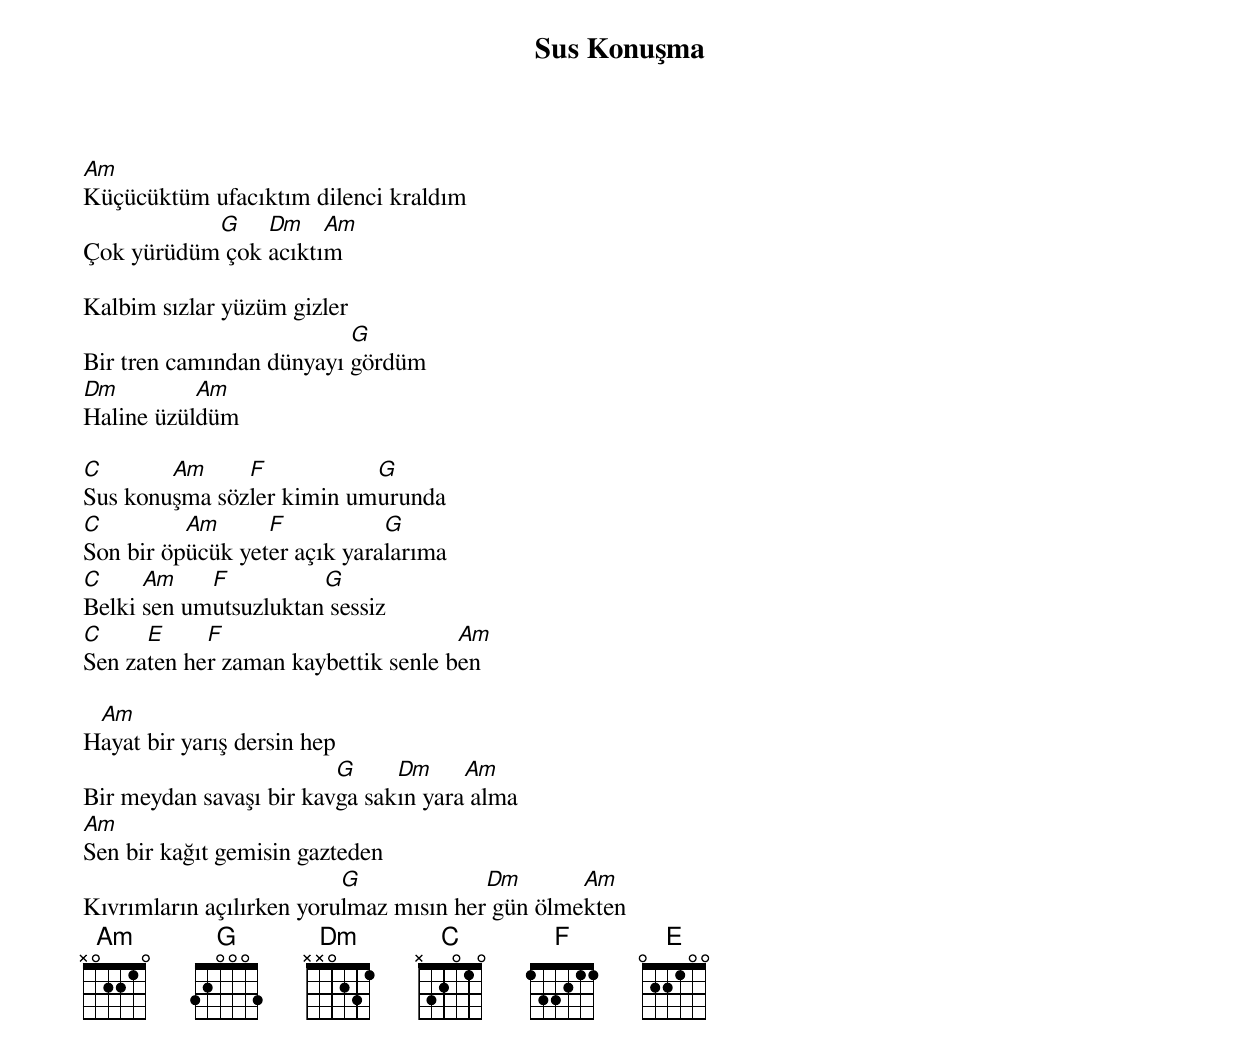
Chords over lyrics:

{title: Sus Konuşma}
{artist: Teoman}

Am
Küçücüktüm ufacıktım dilenci kraldım
           G    Dm    Am
Çok yürüdüm çok acıktım

Kalbim sızlar yüzüm gizler
                          G
Bir tren camından dünyayı gördüm
Dm         Am
Haline üzüldüm

C       Am     F           G
Sus konuşma sözler kimin umurunda
C         Am      F           G
Son bir öpücük yeter açık yaralarıma
C     Am    F          G
Belki sen umutsuzluktan sessiz
C     E     F                        Am
Sen zaten her zaman kaybettik senle ben

 Am
Hayat bir yarış dersin hep
                         G     Dm     Am
Bir meydan savaşı bir kavga sakın yara alma
Am
Sen bir kağıt gemisin gazteden
                          G             Dm       Am
Kıvrımların açılırken yorulmaz mısın her gün ölmekten
